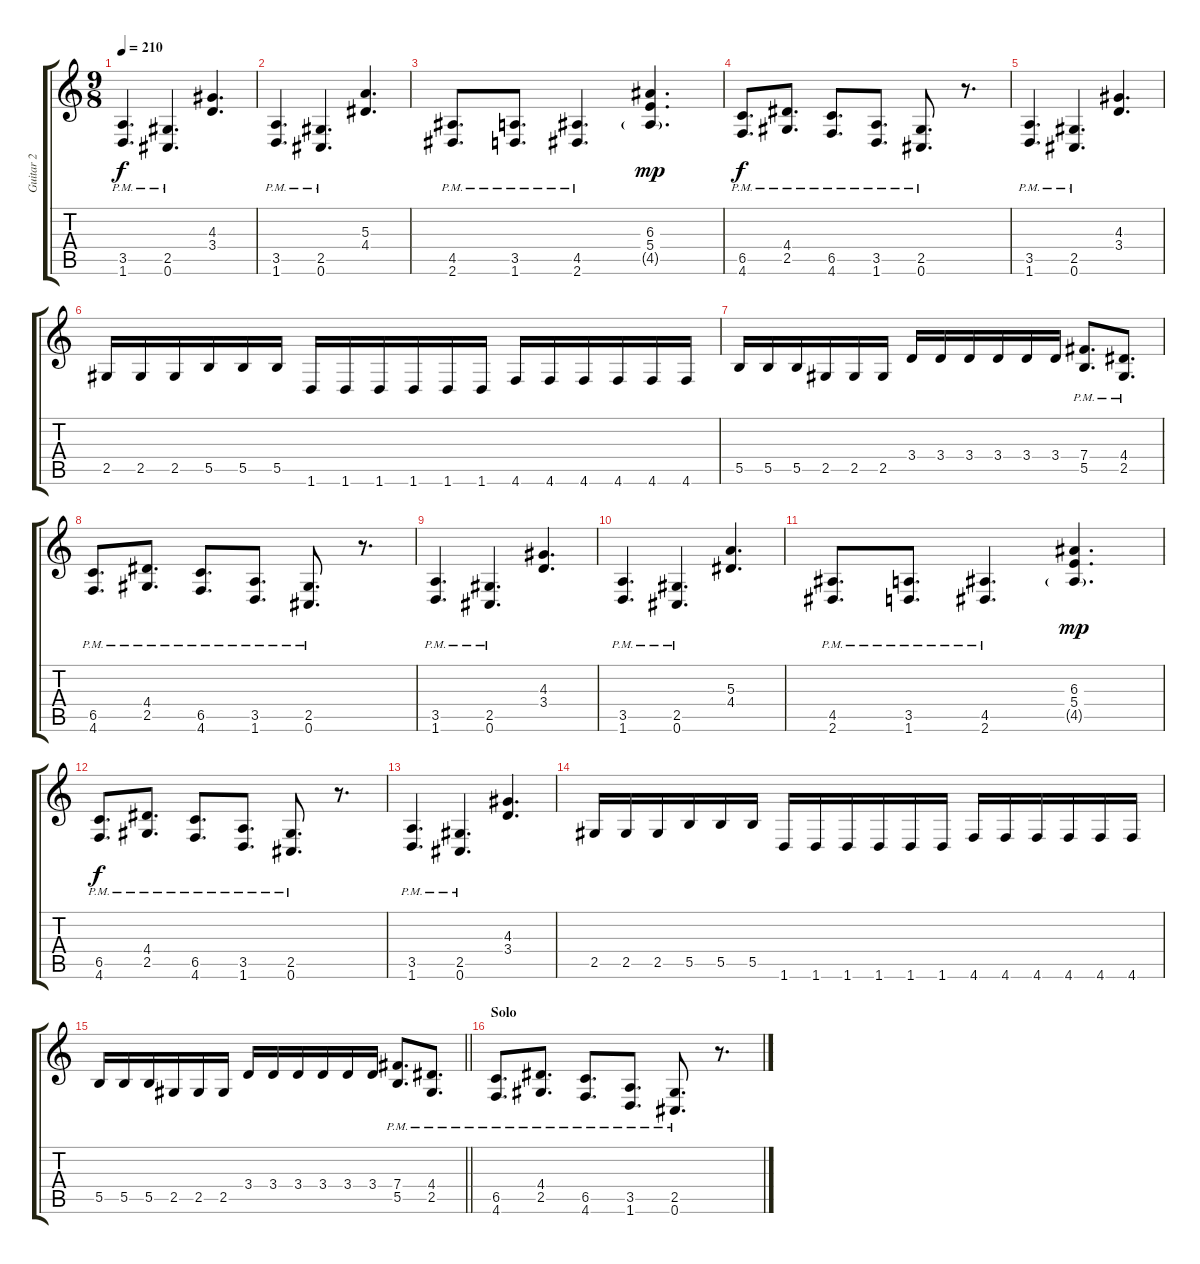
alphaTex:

\track ("Guitar 2" "Guitar 2") {instrument distortionguitar}
\staff {score tabs}
\tuning (Db4 Ab3 E3 B2 Gb2 Db2) {hide}
\ts (9 8)
\tempo 210
\clef g2
\ks c
(3.5{pm} 1.6{pm}).4{d dy f} (2.5{pm} 0.6{pm}).4{d} (4.3 3.4).4{d} |
(3.5{pm} 1.6{pm}).4{d} (2.5{pm} 0.6{pm}).4{d} (5.3 4.4).4{d} |
(4.5{pm} 2.6{pm}).8{d} (3.5{pm} 1.6{pm}).8{d} (4.5{pm} 2.6{pm}).4{d} (6.3 5.4 4.5{g}).4{d dy mp} |
(6.5{pm} 4.6{pm}).8{d dy f} (4.4{pm} 2.5{pm}).8{d} (6.5{pm} 4.6{pm}).8{d} (3.5{pm} 1.6{pm}).8{d} (2.5{pm} 0.6{pm}).8{d} r.8{d} |
(3.5{pm} 1.6{pm}).4{d} (2.5{pm} 0.6{pm}).4{d} (4.3 3.4).4{d} |
2.5.16 2.5.16 2.5.16 5.5.16 5.5.16 5.5.16 1.6.16 1.6.16 1.6.16 1.6.16 1.6.16 1.6.16 4.6.16 4.6.16 4.6.16 4.6.16 4.6.16 4.6.16 |
5.5.16 5.5.16 5.5.16 2.5.16 2.5.16 2.5.16 3.4.16 3.4.16 3.4.16 3.4.16 3.4.16 3.4.16 (7.4{pm} 5.5{pm}).8{d} (4.4{pm} 2.5{pm}).8{d} |
(6.5{pm} 4.6{pm}).8{d} (4.4{pm} 2.5{pm}).8{d} (6.5{pm} 4.6{pm}).8{d} (3.5{pm} 1.6{pm}).8{d} (2.5{pm} 0.6{pm}).8{d} r.8{d} |
(3.5{pm} 1.6{pm}).4{d} (2.5{pm} 0.6{pm}).4{d} (4.3 3.4).4{d} |
(3.5{pm} 1.6{pm}).4{d} (2.5{pm} 0.6{pm}).4{d} (5.3 4.4).4{d} |
(4.5{pm} 2.6{pm}).8{d} (3.5{pm} 1.6{pm}).8{d} (4.5{pm} 2.6{pm}).4{d} (6.3 5.4 4.5{g}).4{d dy mp} |
(6.5{pm} 4.6{pm}).8{d dy f} (4.4{pm} 2.5{pm}).8{d} (6.5{pm} 4.6{pm}).8{d} (3.5{pm} 1.6{pm}).8{d} (2.5{pm} 0.6{pm}).8{d} r.8{d} |
(3.5{pm} 1.6{pm}).4{d} (2.5{pm} 0.6{pm}).4{d} (4.3 3.4).4{d} |
2.5.16 2.5.16 2.5.16 5.5.16 5.5.16 5.5.16 1.6.16 1.6.16 1.6.16 1.6.16 1.6.16 1.6.16 4.6.16 4.6.16 4.6.16 4.6.16 4.6.16 4.6.16 |
\barLineRight lightlight
5.5.16 5.5.16 5.5.16 2.5.16 2.5.16 2.5.16 3.4.16 3.4.16 3.4.16 3.4.16 3.4.16 3.4.16 (7.4{pm} 5.5{pm}).8{d} (4.4{pm} 2.5{pm}).8{d} |
\section ("" "Solo")
(6.5{pm} 4.6{pm}).8{d} (4.4{pm} 2.5{pm}).8{d} (6.5{pm} 4.6{pm}).8{d} (3.5{pm} 1.6{pm}).8{d} (2.5{pm} 0.6{pm}).8{d} r.8{d}
